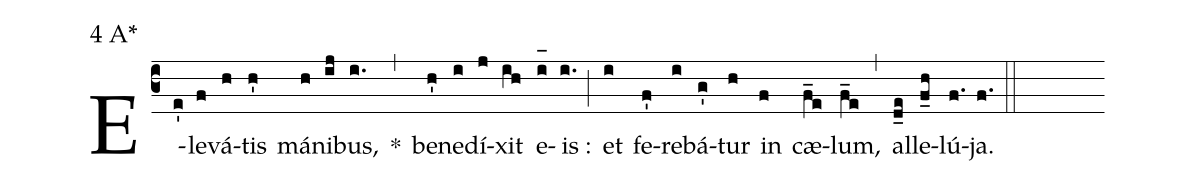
mode:4 A*;
%%
(c3) E(e')le(f)vá(h)tis(h') má(h)ni(ij)bus,(i.) *(,) be(h')ne(i)dí(j)xit(ih) e(i_[oh:h])is :(i.) (;) et(i) fe(f')re(i)bá(g')tur(h) in(f) cæ(f_e)lum,(f_e) (,) al(d_e)le(f_h)lú(f.)ja.(f.) (::)
